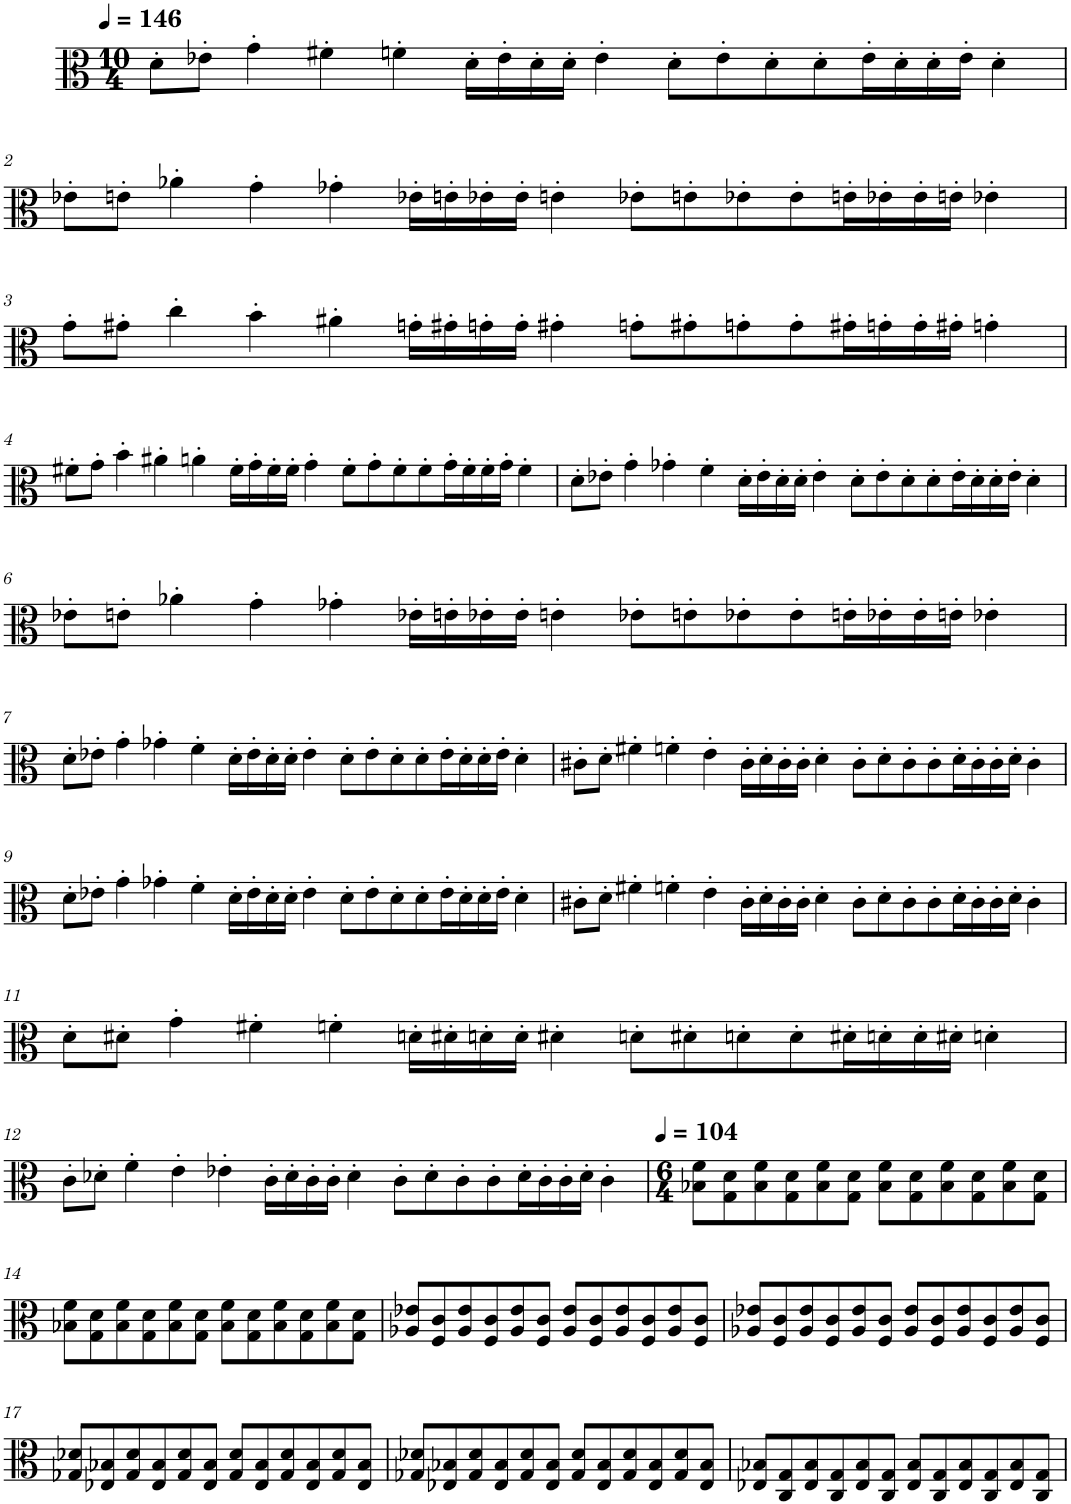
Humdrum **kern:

**kern
*part1
*staff1
*I"Viola
*I'Vla.
*clefC3
*k[]
*M10/4
*MM146
=1
8d'\L
8e-X'\J
4g'\
4f#X'\
4fn'\
16d'\LL
16e-'\
16d'\
16d'\JJ
4e-'\
8d'\L
8e-'\
8d'\
8d'\
16e-'\L
16d'\
16d'\
16e-'\JJ
4d'\
!!LO:LB:g=z
=2
8e-X'\L
8en'\J
4a-X'\
4g'\
4g-X'\
16e-X'\LL
16en'\
16e-X'\
16e-'\JJ
4en'\
8e-X'\L
8en'\
8e-X'\
8e-'\
16en'\L
16e-X'\
16e-'\
16en'\JJ
4e-X'\
!!LO:LB:g=z
=3
8g'\L
8g#X'\J
4cc'\
4b'\
4a#X'\
16gn'\LL
16g#X'\
16gn'\
16g'\JJ
4g#X'\
8gn'\L
8g#X'\
8gn'\
8g'\
16g#X'\L
16gn'\
16g'\
16g#X'\JJ
4gn'\
!!LO:LB:g=z
=4
8f#X'\L
8g'\J
4b'\
4a#X'\
4an'\
16f#'\LL
16g'\
16f#'\
16f#'\JJ
4g'\
8f#'\L
8g'\
8f#'\
8f#'\
16g'\L
16f#'\
16f#'\
16g'\JJ
4f#'\
=5
8d'\L
8e-X'\J
4g'\
4g-X'\
4f'\
16d'\LL
16e-'\
16d'\
16d'\JJ
4e-'\
8d'\L
8e-'\
8d'\
8d'\
16e-'\L
16d'\
16d'\
16e-'\JJ
4d'\
!!LO:LB:g=z
=6
8e-X'\L
8en'\J
4a-X'\
4g'\
4g-X'\
16e-X'\LL
16en'\
16e-X'\
16e-'\JJ
4en'\
8e-X'\L
8en'\
8e-X'\
8e-'\
16en'\L
16e-X'\
16e-'\
16en'\JJ
4e-X'\
!!LO:LB:g=z
=7
8d'\L
8e-X'\J
4g'\
4g-X'\
4f'\
16d'\LL
16e-'\
16d'\
16d'\JJ
4e-'\
8d'\L
8e-'\
8d'\
8d'\
16e-'\L
16d'\
16d'\
16e-'\JJ
4d'\
=8
8c#X'\L
8d'\J
4f#X'\
4fn'\
4e'\
16c#'\LL
16d'\
16c#'\
16c#'\JJ
4d'\
8c#'\L
8d'\
8c#'\
8c#'\
16d'\L
16c#'\
16c#'\
16d'\JJ
4c#'\
!!LO:LB:g=z
=9
8d'\L
8e-X'\J
4g'\
4g-X'\
4f'\
16d'\LL
16e-'\
16d'\
16d'\JJ
4e-'\
8d'\L
8e-'\
8d'\
8d'\
16e-'\L
16d'\
16d'\
16e-'\JJ
4d'\
=10
8c#X'\L
8d'\J
4f#X'\
4fn'\
4e'\
16c#'\LL
16d'\
16c#'\
16c#'\JJ
4d'\
8c#'\L
8d'\
8c#'\
8c#'\
16d'\L
16c#'\
16c#'\
16d'\JJ
4c#'\
!!LO:LB:g=z
=11
8d'\L
8d#X'\J
4g'\
4f#X'\
4fn'\
16dn'\LL
16d#X'\
16dn'\
16d'\JJ
4d#X'\
8dn'\L
8d#X'\
8dn'\
8d'\
16d#X'\L
16dn'\
16d'\
16d#X'\JJ
4dn'\
!!LO:LB:g=z
=12
8c'\L
8d-X'\J
4f'\
4e'\
4e-X'\
16c'\LL
16d-'\
16c'\
16c'\JJ
4d-'\
8c'\L
8d-'\
8c'\
8c'\
16d-'\L
16c'\
16c'\
16d-'\JJ
4c'\
=13
*M6/4
*MM104
8B-X\ 8f\L
8G\ 8d\
8B-\ 8f\
8G\ 8d\
8B-\ 8f\
8G\ 8d\J
8B-\ 8f\L
8G\ 8d\
8B-\ 8f\
8G\ 8d\
8B-\ 8f\
8G\ 8d\J
!!LO:LB:g=z
=14
8B-X\ 8f\L
8G\ 8d\
8B-\ 8f\
8G\ 8d\
8B-\ 8f\
8G\ 8d\J
8B-\ 8f\L
8G\ 8d\
8B-\ 8f\
8G\ 8d\
8B-\ 8f\
8G\ 8d\J
=15
8A-X/ 8e-X/L
8F/ 8c/
8A-/ 8e-/
8F/ 8c/
8A-/ 8e-/
8F/ 8c/J
8A-/ 8e-/L
8F/ 8c/
8A-/ 8e-/
8F/ 8c/
8A-/ 8e-/
8F/ 8c/J
=16
8A-X/ 8e-X/L
8F/ 8c/
8A-/ 8e-/
8F/ 8c/
8A-/ 8e-/
8F/ 8c/J
8A-/ 8e-/L
8F/ 8c/
8A-/ 8e-/
8F/ 8c/
8A-/ 8e-/
8F/ 8c/J
!!LO:LB:g=z
=17
8G-X/ 8d-X/L
8E-X/ 8B-X/
8G-/ 8d-/
8E-/ 8B-/
8G-/ 8d-/
8E-/ 8B-/J
8G-/ 8d-/L
8E-/ 8B-/
8G-/ 8d-/
8E-/ 8B-/
8G-/ 8d-/
8E-/ 8B-/J
=18
8G-X/ 8d-X/L
8E-X/ 8B-X/
8G-/ 8d-/
8E-/ 8B-/
8G-/ 8d-/
8E-/ 8B-/J
8G-/ 8d-/L
8E-/ 8B-/
8G-/ 8d-/
8E-/ 8B-/
8G-/ 8d-/
8E-/ 8B-/J
=19
8E-X/ 8B-X/L
8C/ 8G/
8E-/ 8B-/
8C/ 8G/
8E-/ 8B-/
8C/ 8G/J
8E-/ 8B-/L
8C/ 8G/
8E-/ 8B-/
8C/ 8G/
8E-/ 8B-/
8C/ 8G/J
=
*-
